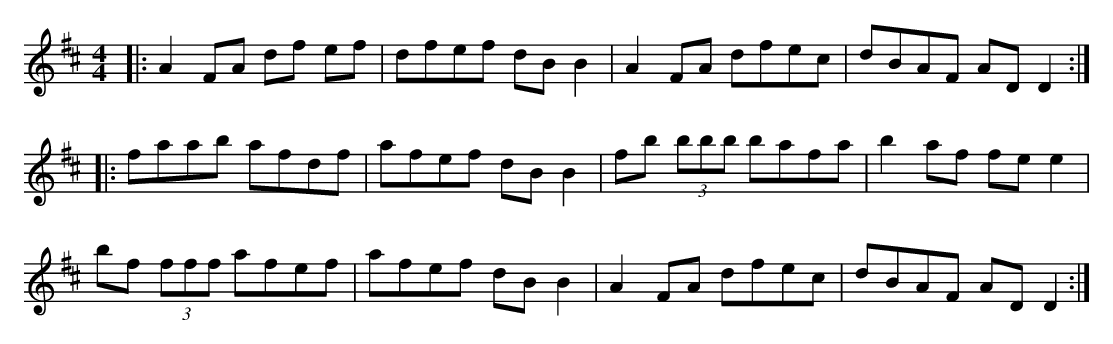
X:1
M:4/4
K:D
|:A2 FA df ef|dfef dB B2|A2FA dfec|dBAF AD D2:|
|:faab afdf|afef dB B2|fb (3bbb bafa|b2 af fe e2|
bf (3fff afef|afef dB B2|A2 FA dfec|dBAF AD D2:|
